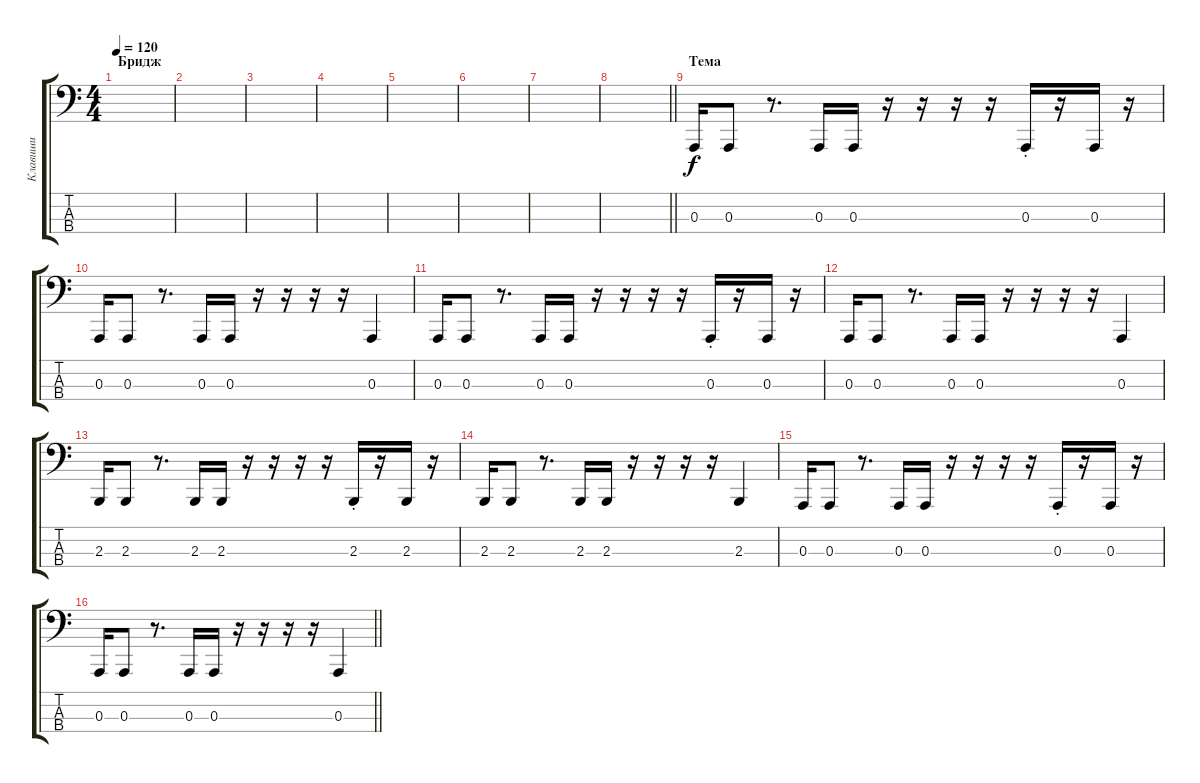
\track ("Клавиши" "Клавиши") {instrument lead1square}
\staff {score tabs}
\tuning (G2 D2 A1 E1) {hide}
\ts (4 4)
\section ("" "Бридж")
\tempo 120
\clef f4
\ks c
|
|
|
|
|
|
|
\barLineRight lightlight
|
\section ("" "Тема")
0.3.16 0.3.8 r.8{d} 0.3.16 0.3.16 r.16 r.16 r.16 r.16 0.3{st}.16 r.16 0.3.16 r.16 |
0.3.16 0.3.8 r.8{d} 0.3.16 0.3.16 r.16 r.16 r.16 r.16 0.3.4 |
0.3.16 0.3.8 r.8{d} 0.3.16 0.3.16 r.16 r.16 r.16 r.16 0.3{st}.16 r.16 0.3.16 r.16 |
0.3.16 0.3.8 r.8{d} 0.3.16 0.3.16 r.16 r.16 r.16 r.16 0.3.4 |
2.3.16 2.3.8 r.8{d} 2.3.16 2.3.16 r.16 r.16 r.16 r.16 2.3{st}.16 r.16 2.3.16 r.16 |
2.3.16 2.3.8 r.8{d} 2.3.16 2.3.16 r.16 r.16 r.16 r.16 2.3.4 |
0.3.16 0.3.8 r.8{d} 0.3.16 0.3.16 r.16 r.16 r.16 r.16 0.3{st}.16 r.16 0.3.16 r.16 |
\barLineRight lightlight
0.3.16 0.3.8 r.8{d} 0.3.16 0.3.16 r.16 r.16 r.16 r.16 0.3.4
